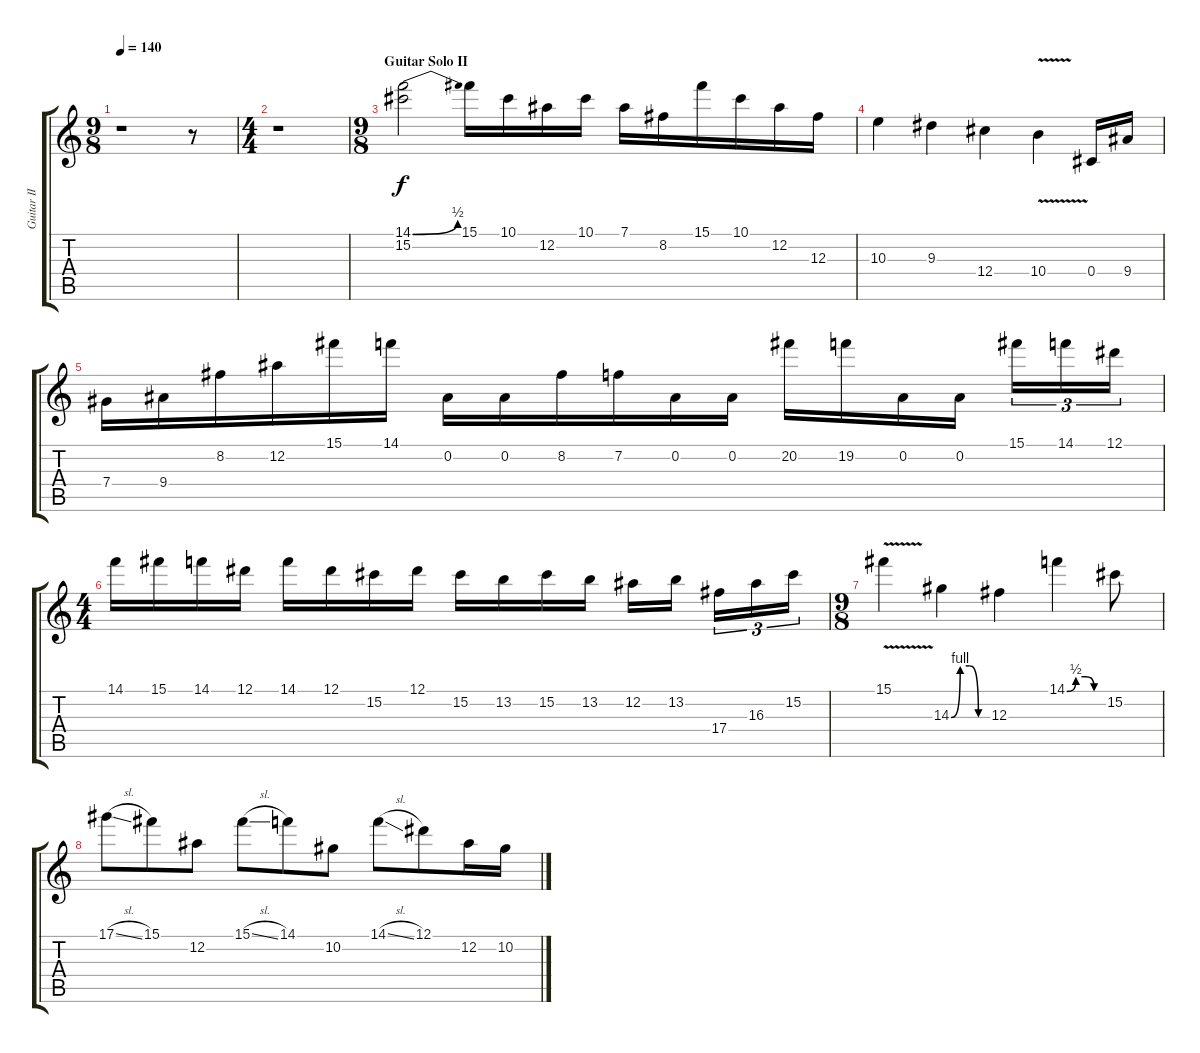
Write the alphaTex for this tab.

\track ("Guitar II / Solos" "Guitar II ") {instrument overdrivenguitar}
\staff {score tabs}
\tuning (Eb4 Bb3 Gb3 Db3 Ab2 Eb2) {hide}
\ts (9 8)
\tempo 140
\clef g2
\ks c
r.1{dy f} r.8 |
\ts (4 4)
r.1 |
\ts (9 8)
\section ("" "Guitar Solo II")
(14.1{be (bend 0 0 60 2)} 15.2).2{volume 16} 15.1.16 10.1.16 12.2.16 10.1.16 7.1.16 8.2.16 15.1.16 10.1.16 12.2.16 12.3.16 |
10.3.4 9.3.4 12.4.4 10.4{v}.4 0.4.16 9.4.16 |
7.4.16 9.4.16 8.2.16 12.2.16 15.1.16 14.1.16 0.2.16 0.2.16 8.2.16 7.2.16 0.2.16 0.2.16 20.2.16 19.2.16 0.2.16 0.2.16 15.1.16{tu (3 2)} 14.1.16{tu (3 2)} 12.1.16{tu (3 2)} |
\ts (4 4)
14.1.16 15.1.16 14.1.16 12.1.16 14.1.16 12.1.16 15.2.16 12.1.16 15.2.16 13.2.16 15.2.16 13.2.16 12.2.16 13.2.16 17.4.16{tu (3 2)} 16.3.16{tu (3 2)} 15.2.16{tu (3 2)} |
\ts (9 8)
15.1{v}.4 14.3{be (custom 0 0 15 4 30 4 45 0 60 0)}.4 12.3.4 14.1{be (custom 0 0 15 2 30 2 45 0 60 0)}.4 15.2.8 |
17.1{sl}.8 15.1.8 12.2.8 15.1{sl}.8 14.1.8 10.2.8 14.1{sl}.8 12.1.8 12.2.16 10.2.16
